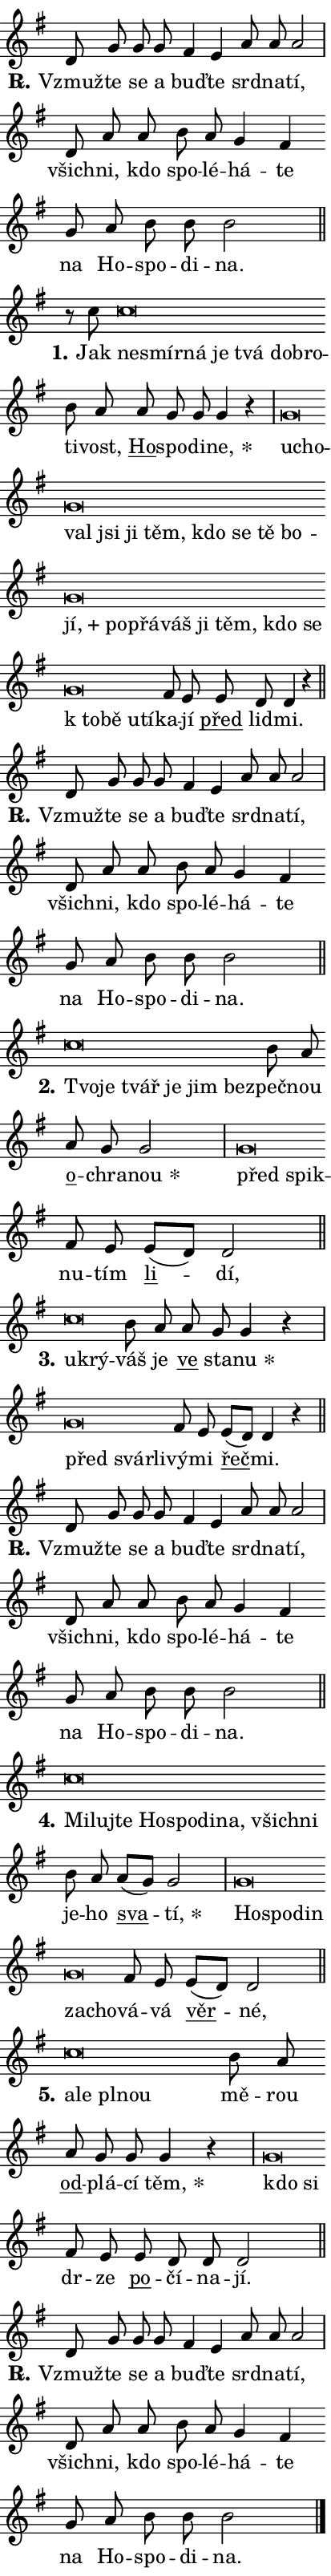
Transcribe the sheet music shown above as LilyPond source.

\version "2.24.0"
\header { tagline = "" }
\paper {
  indent = 0\cm
  top-margin = 0\cm
  right-margin = 0.13\cm % to fit lyric hyphens
  bottom-margin = 0\cm
  left-margin = 0\cm
  paper-width = 7\cm
  page-breaking = #ly:one-page-breaking
  system-system-spacing.basic-distance = #11
  score-system-spacing.basic-distance = #11
  ragged-last = ##f
}


%% Author: Thomas Morley
%% https://lists.gnu.org/archive/html/lilypond-user/2020-05/msg00002.html
#(define (line-position grob)
"Returns position of @var[grob} in current system:
   @code{'start}, if at first time-step
   @code{'end}, if at last time-step
   @code{'middle} otherwise
"
  (let* ((col (ly:item-get-column grob))
         (ln (ly:grob-object col 'left-neighbor))
         (rn (ly:grob-object col 'right-neighbor))
         (col-to-check-left (if (ly:grob? ln) ln col))
         (col-to-check-right (if (ly:grob? rn) rn col))
         (break-dir-left
           (and
             (ly:grob-property col-to-check-left 'non-musical #f)
             (ly:item-break-dir col-to-check-left)))
         (break-dir-right
           (and
             (ly:grob-property col-to-check-right 'non-musical #f)
             (ly:item-break-dir col-to-check-right))))
        (cond ((eqv? 1 break-dir-left) 'start)
              ((eqv? -1 break-dir-right) 'end)
              (else 'middle))))

#(define (tranparent-at-line-position vctor)
  (lambda (grob)
  "Relying on @code{line-position} select the relevant enry from @var{vctor}.
Used to determine transparency,"
    (case (line-position grob)
      ((end) (not (vector-ref vctor 0)))
      ((middle) (not (vector-ref vctor 1)))
      ((start) (not (vector-ref vctor 2))))))

noteHeadBreakVisibility =
#(define-music-function (break-visibility)(vector?)
"Makes @code{NoteHead}s transparent relying on @var{break-visibility}"
#{
  \override NoteHead.transparent =
    #(tranparent-at-line-position break-visibility)
#})

#(define delete-ledgers-for-transparent-note-heads
  (lambda (grob)
    "Reads whether a @code{NoteHead} is transparent.
If so this @code{NoteHead} is removed from @code{'note-heads} from
@var{grob}, which is supposed to be @code{LedgerLineSpanner}.
As a result ledgers are not printed for this @code{NoteHead}"
    (let* ((nhds-array (ly:grob-object grob 'note-heads))
           (nhds-list
             (if (ly:grob-array? nhds-array)
                 (ly:grob-array->list nhds-array)
                 '()))
           ;; Relies on the transparent-property being done before
           ;; Staff.LedgerLineSpanner.after-line-breaking is executed.
           ;; This is fragile ...
           (to-keep
             (remove
               (lambda (nhd)
                 (ly:grob-property nhd 'transparent #f))
               nhds-list)))
      ;; TODO find a better method to iterate over grob-arrays, similiar
      ;; to filter/remove etc for lists
      ;; For now rebuilt from scratch
      (set! (ly:grob-object grob 'note-heads)  '())
      (for-each
        (lambda (nhd)
          (ly:pointer-group-interface::add-grob grob 'note-heads nhd))
        to-keep))))

squashNotes = {
  \override NoteHead.X-extent = #'(-0.2 . 0.2)
  \override NoteHead.Y-extent = #'(-0.75 . 0)
  \override NoteHead.stencil =
    #(lambda (grob)
       (let ((pos (ly:grob-property grob 'staff-position)))
         (begin
           (if (< pos -7) (display "ERROR: Lower brevis then expected\n") (display "OK: Expected brevis position\n"))
           (if (<= pos -6) ly:text-interface::print ly:note-head::print))))
}
unSquashNotes = {
  \revert NoteHead.X-extent
  \revert NoteHead.Y-extent
  \revert NoteHead.stencil
}

hideNotes = \noteHeadBreakVisibility #begin-of-line-visible
unHideNotes = \noteHeadBreakVisibility #all-visible

% work-around for resetting accidentals
% https://lilypond.org/doc/v2.23/Documentation/notation/displaying-rhythms#unmetered-music
cadenzaMeasure = {
  \cadenzaOff
  \partial 1024 s1024
  \cadenzaOn
}

#(define-markup-command (accent layout props text) (markup?)
  "Underline accented syllable"
  (interpret-markup layout props
    #{\markup \override #'(offset . 4.3) \underline { #text }#}))

responsum = \markup \concat {
  "R" \hspace #-1.05 \path #0.1 #'((moveto 0 0.07) (lineto 0.9 0.8)) \hspace #0.05 "."
}

spaceSize = #0.6828661417322834 % exact space size for TeX Gyre Schola

\layout {
  \context {
    \Staff
    \remove "Time_signature_engraver"
    \override LedgerLineSpanner.after-line-breaking = #delete-ledgers-for-transparent-note-heads
  }
  \context {
    \Lyrics {
      \override LyricSpace.minimum-distance = \spaceSize
      \override LyricText.font-name = #"TeX Gyre Schola"
      \override LyricText.font-size = 1
      \override StanzaNumber.font-name = #"TeX Gyre Schola Bold"
      \override StanzaNumber.font-size = 1
    }
  }
  \context {
    \Score 
    \override NoteHead.text =
      #(lambda (grob) 
        (let ((pos (ly:grob-property grob 'staff-position)))
          #{\markup {
            \combine
              \halign #-0.55 \raise #(if (= pos -6) 0 0.5) \override #'(thickness . 2) \draw-line #'(3.2 . 0)
              \musicglyph "noteheads.sM1"
          }#}))
  }
}

% magnetic-lyrics.ily
%
%   written by
%     Jean Abou Samra <jean@abou-samra.fr>
%     Werner Lemberg <wl@gnu.org>
%
%   adapted by
%     Jiri Hon <jiri.hon@gmail.com>
%
% Version 2022-Apr-15

% https://www.mail-archive.com/lilypond-user@gnu.org/msg149350.html

#(define (Left_hyphen_pointer_engraver context)
   "Collect syllable-hyphen-syllable occurrences in lyrics and store
them in properties.  This engraver only looks to the left.  For
example, if the lyrics input is @code{foo -- bar}, it does the
following.

@itemize @bullet
@item
Set the @code{text} property of the @code{LyricHyphen} grob between
@q{foo} and @q{bar} to @code{foo}.

@item
Set the @code{left-hyphen} property of the @code{LyricText} grob with
text @q{foo} to the @code{LyricHyphen} grob between @q{foo} and
@q{bar}.
@end itemize

Use this auxiliary engraver in combination with the
@code{lyric-@/text::@/apply-@/magnetic-@/offset!} hook."
   (let ((hyphen #f)
         (text #f))
     (make-engraver
      (acknowledgers
       ((lyric-syllable-interface engraver grob source-engraver)
        (set! text grob)))
      (end-acknowledgers
       ((lyric-hyphen-interface engraver grob source-engraver)
        ;(when (not (grob::has-interface grob 'lyric-space-interface))
          (set! hyphen grob)));)
      ((stop-translation-timestep engraver)
       (when (and text hyphen)
         (ly:grob-set-object! text 'left-hyphen hyphen))
       (set! text #f)
       (set! hyphen #f)))))

#(define (lyric-text::apply-magnetic-offset! grob)
   "If the space between two syllables is less than the value in
property @code{LyricText@/.details@/.squash-threshold}, move the right
syllable to the left so that it gets concatenated with the left
syllable.

Use this function as a hook for
@code{LyricText@/.after-@/line-@/breaking} if the
@code{Left_@/hyphen_@/pointer_@/engraver} is active."
   (let ((hyphen (ly:grob-object grob 'left-hyphen #f)))
     (when hyphen
       (let ((left-text (ly:spanner-bound hyphen LEFT)))
         (when (grob::has-interface left-text 'lyric-syllable-interface)
           (let* ((common (ly:grob-common-refpoint grob left-text X))
                  (this-x-ext (ly:grob-extent grob common X))
                  (left-x-ext
                   (begin
                     ;; Trigger magnetism for left-text.
                     (ly:grob-property left-text 'after-line-breaking)
                     (ly:grob-extent left-text common X)))
                  ;; `delta` is the gap width between two syllables.
                  (delta (- (interval-start this-x-ext)
                            (interval-end left-x-ext)))
                  (details (ly:grob-property grob 'details))
                  (threshold (assoc-get 'squash-threshold details 0.2)))
             (when (< delta threshold)
               (let* (;; We have to manipulate the input text so that
                      ;; ligatures crossing syllable boundaries are not
                      ;; disabled.  For languages based on the Latin
                      ;; script this is essentially a beautification.
                      ;; However, for non-Western scripts it can be a
                      ;; necessity.
                      (lt (ly:grob-property left-text 'text))
                      (rt (ly:grob-property grob 'text))
                      (is-space (grob::has-interface hyphen 'lyric-space-interface))
                      (space (if is-space " " ""))
                      (extra-delta (if is-space spaceSize 0))
                      ;; Append new syllable.
                      (ltrt-space (if (and (string? lt) (string? rt))
                                (string-append lt space rt)
                                (make-concat-markup (list lt space rt))))
                      ;; Right-align `ltrt` to the right side.
                      (ltrt-space-markup (grob-interpret-markup
                               grob
                               (make-translate-markup
                                (cons (interval-length this-x-ext) 0)
                                (make-right-align-markup ltrt-space)))))
                 (begin
                   ;; Don't print `left-text`.
                   (ly:grob-set-property! left-text 'stencil #f)
                   ;; Set text and stencil (which holds all collected
                   ;; syllables so far) and shift it to the left.
                   (ly:grob-set-property! grob 'text ltrt-space)
                   (ly:grob-set-property! grob 'stencil ltrt-space-markup)
                   (ly:grob-translate-axis! grob (- (- delta extra-delta)) X))))))))))


#(define (lyric-hyphen::displace-bounds-first grob)
   ;; Make very sure this callback isn't triggered too early.
   (let ((left (ly:spanner-bound grob LEFT))
         (right (ly:spanner-bound grob RIGHT)))
     (ly:grob-property left 'after-line-breaking)
     (ly:grob-property right 'after-line-breaking)
     (ly:lyric-hyphen::print grob)))

squashThreshold = #0.4

\layout {
  \context {
    \Lyrics
    \consists #Left_hyphen_pointer_engraver
    \override LyricText.after-line-breaking =
      #lyric-text::apply-magnetic-offset!
    \override LyricHyphen.stencil = #lyric-hyphen::displace-bounds-first
    \override LyricText.details.squash-threshold = \squashThreshold
    \override LyricHyphen.minimum-distance = 0
    \override LyricHyphen.minimum-length = \squashThreshold
  }
}

squashText = \override LyricText.details.squash-threshold = 9999
unSquashText = \override LyricText.details.squash-threshold = \squashThreshold

leftText = \override LyricText.self-alignment-X = #LEFT
unLeftText = \revert LyricText.self-alignment-X

starOffset = #(lambda (grob) 
                (let ((x_offset (ly:self-alignment-interface::aligned-on-x-parent grob)))
                  (if (= x_offset 0) 0 (+ x_offset 1.2))))

star = #(define-music-function (syllable)(string?)
"Append star separator at the end of a syllable"
#{
  \once \override LyricText.X-offset = #starOffset
  \lyricmode { \markup {
    #syllable
    \override #'((font-name . "TeX Gyre Schola Bold")) \hspace #0.2 \lower #0.65 \larger "*"
  } }
#})

starAccent = #(define-music-function (syllable)(string?)
"Append star separator at the end of a syllable and make accent"
#{
  \once \override LyricText.X-offset = #starOffset
  \lyricmode { \markup {
    \accent #syllable
    \override #'((font-name . "TeX Gyre Schola Bold")) \hspace #0.2 \lower #0.65 \larger "*"
  } }
#})

breath = #(define-music-function (syllable)(string?)
"Append breathing indicator at the end of a syllable"
#{
  \lyricmode { \markup { #syllable "+" } }
#})

optionalBreath = #(define-music-function (syllable)(string?)
"Append optional breathing indicator at the end of a syllable"
#{
  \lyricmode { \markup { #syllable "(+)" } }
#})


\score {
    <<
        \new Voice = "melody" { \cadenzaOn \key g \major \relative { d'8 g g g fis4 e a8 a a2 \cadenzaMeasure \bar "|" d,8 a' a \bar "" b a \bar "" g4 fis \bar "" g8 a b b b2 \cadenzaMeasure \bar "||" \break } }
        \new Lyrics \lyricsto "melody" { \lyricmode { \set stanza = \responsum
Vzmuž -- te se a buď -- te srd -- na -- tí, všich -- ni, kdo spo -- lé -- há -- te na Ho -- spo -- di -- na. } }
    >>
    \layout {}
}

\score {
    <<
        \new Voice = "melody" { \cadenzaOn \key g \major \relative { r8 c''8 \squashNotes c\breve*1/16 \hideNotes \breve*1/16 \bar "" \breve*1/16 \bar "" \breve*1/16 \bar "" \breve*1/16 \bar "" \breve*1/16 \breve*1/16 \bar "" \unHideNotes \unSquashNotes b8 a \bar "" a g g g4 r \cadenzaMeasure \bar "|" \squashNotes g\breve*1/16 \hideNotes \breve*1/16 \bar "" \breve*1/16 \bar "" \breve*1/16 \bar "" \breve*1/16 \bar "" \breve*1/16 \bar "" \breve*1/16 \bar "" \breve*1/16 \bar "" \breve*1/16 \bar "" \breve*1/16 \bar "" \breve*1/16 \bar "" \breve*1/16 \bar "" \breve*1/16 \bar "" \breve*1/16 \bar "" \breve*1/16 \bar "" \breve*1/16 \bar "" \breve*1/16 \bar "" \breve*1/16 \bar "" \breve*1/16 \bar "" \breve*1/16 \bar "" \breve*1/16 \breve*1/16 \bar "" \unHideNotes \unSquashNotes fis8 e \bar "" e d d4 r \cadenzaMeasure \bar "||" \break } }
        \new Lyrics \lyricsto "melody" { \lyricmode { \set stanza = "1."
Jak \leftText ne -- \squashText smír -- ná je tvá dob -- ro -- \unLeftText \unSquashText ti -- vost, \markup \accent Ho -- spo -- di -- \star ne, \leftText u -- \squashText cho -- val jsi ji těm, kdo se tě bo -- \breath "jí," po -- přá -- váš ji těm, kdo se "k to" -- bě u -- tí -- \unLeftText \unSquashText ka -- jí \markup \accent před lid -- mi. } }
    >>
    \layout {}
}

\score {
    <<
        \new Voice = "melody" { \cadenzaOn \key g \major \relative { d'8 g g g fis4 e a8 a a2 \cadenzaMeasure \bar "|" d,8 a' a \bar "" b a \bar "" g4 fis \bar "" g8 a b b b2 \cadenzaMeasure \bar "||" \break } }
        \new Lyrics \lyricsto "melody" { \lyricmode { \set stanza = \responsum
Vzmuž -- te se a buď -- te srd -- na -- tí, všich -- ni, kdo spo -- lé -- há -- te na Ho -- spo -- di -- na. } }
    >>
    \layout {}
}

\score {
    <<
        \new Voice = "melody" { \cadenzaOn \key g \major \relative { \squashNotes c''\breve*1/16 \hideNotes \breve*1/16 \bar "" \breve*1/16 \bar "" \breve*1/16 \bar "" \breve*1/16 \breve*1/16 \bar "" \unHideNotes \unSquashNotes b8 a \bar "" a g g2 \cadenzaMeasure \bar "|" \squashNotes g\breve*1/16 \hideNotes \breve*1/16 \bar "" \unHideNotes \unSquashNotes fis8 e \bar "" e[( d)] d2 \cadenzaMeasure \bar "||" \break } }
        \new Lyrics \lyricsto "melody" { \lyricmode { \set stanza = "2."
\leftText Tvo -- \squashText je tvář je jim bez -- \unLeftText \unSquashText peč -- nou \markup \accent o -- chra -- \star nou \leftText před \squashText spik -- \unLeftText \unSquashText nu -- tím \markup \accent li -- dí, } }
    >>
    \layout {}
}

\score {
    <<
        \new Voice = "melody" { \cadenzaOn \key g \major \relative { \squashNotes c''\breve*1/16 \hideNotes \breve*1/16 \bar "" \unHideNotes \unSquashNotes b8 a \bar "" a g g4 r \cadenzaMeasure \bar "|" \squashNotes g\breve*1/16 \hideNotes \breve*1/16 \breve*1/16 \bar "" \unHideNotes \unSquashNotes fis8 e \bar "" e[( d)] d4 r \cadenzaMeasure \bar "||" \break } }
        \new Lyrics \lyricsto "melody" { \lyricmode { \set stanza = "3."
\leftText u -- \squashText krý -- \unLeftText \unSquashText váš je \markup \accent ve sta -- \star nu \leftText před \squashText svár -- li -- \unLeftText \unSquashText vý -- mi \markup \accent řeč -- mi. } }
    >>
    \layout {}
}

\score {
    <<
        \new Voice = "melody" { \cadenzaOn \key g \major \relative { d'8 g g g fis4 e a8 a a2 \cadenzaMeasure \bar "|" d,8 a' a \bar "" b a \bar "" g4 fis \bar "" g8 a b b b2 \cadenzaMeasure \bar "||" \break } }
        \new Lyrics \lyricsto "melody" { \lyricmode { \set stanza = \responsum
Vzmuž -- te se a buď -- te srd -- na -- tí, všich -- ni, kdo spo -- lé -- há -- te na Ho -- spo -- di -- na. } }
    >>
    \layout {}
}

\score {
    <<
        \new Voice = "melody" { \cadenzaOn \key g \major \relative { \squashNotes c''\breve*1/16 \hideNotes \breve*1/16 \bar "" \breve*1/16 \bar "" \breve*1/16 \bar "" \breve*1/16 \bar "" \breve*1/16 \bar "" \breve*1/16 \bar "" \breve*1/16 \breve*1/16 \bar "" \unHideNotes \unSquashNotes b8 a \bar "" a[( g)] g2 \cadenzaMeasure \bar "|" \squashNotes g\breve*1/16 \hideNotes \breve*1/16 \bar "" \breve*1/16 \bar "" \breve*1/16 \breve*1/16 \bar "" \unHideNotes \unSquashNotes fis8 e \bar "" e[( d)] d2 \cadenzaMeasure \bar "||" \break } }
        \new Lyrics \lyricsto "melody" { \lyricmode { \set stanza = "4."
\leftText Mi -- \squashText luj -- te Ho -- spo -- di -- na, všich -- ni \unLeftText \unSquashText je -- ho \markup \accent sva -- \star tí, \leftText Ho -- \squashText spo -- din za -- cho -- \unLeftText \unSquashText vá -- vá \markup \accent věr -- né, } }
    >>
    \layout {}
}

\score {
    <<
        \new Voice = "melody" { \cadenzaOn \key g \major \relative { \squashNotes c''\breve*1/16 \hideNotes \breve*1/16 \bar "" \breve*1/16 \breve*1/16 \bar "" \unHideNotes \unSquashNotes b8 a \bar "" a g g g4 r \cadenzaMeasure \bar "|" \squashNotes g\breve*1/16 \hideNotes \breve*1/16 \bar "" \unHideNotes \unSquashNotes fis8 e \bar "" e d d d2 \cadenzaMeasure \bar "||" \break } }
        \new Lyrics \lyricsto "melody" { \lyricmode { \set stanza = "5."
\leftText a -- \squashText le pl -- nou \unLeftText \unSquashText mě -- rou \markup \accent od -- plá -- cí \star těm, \leftText kdo \squashText si \unLeftText \unSquashText dr -- ze \markup \accent po -- čí -- na -- jí. } }
    >>
    \layout {}
}

\score {
    <<
        \new Voice = "melody" { \cadenzaOn \key g \major \relative { d'8 g g g fis4 e a8 a a2 \cadenzaMeasure \bar "|" d,8 a' a \bar "" b a \bar "" g4 fis \bar "" g8 a b b b2 \cadenzaMeasure \bar "||" \break } \bar "|." }
        \new Lyrics \lyricsto "melody" { \lyricmode { \set stanza = \responsum
Vzmuž -- te se a buď -- te srd -- na -- tí, všich -- ni, kdo spo -- lé -- há -- te na Ho -- spo -- di -- na. } }
    >>
    \layout {}
}
